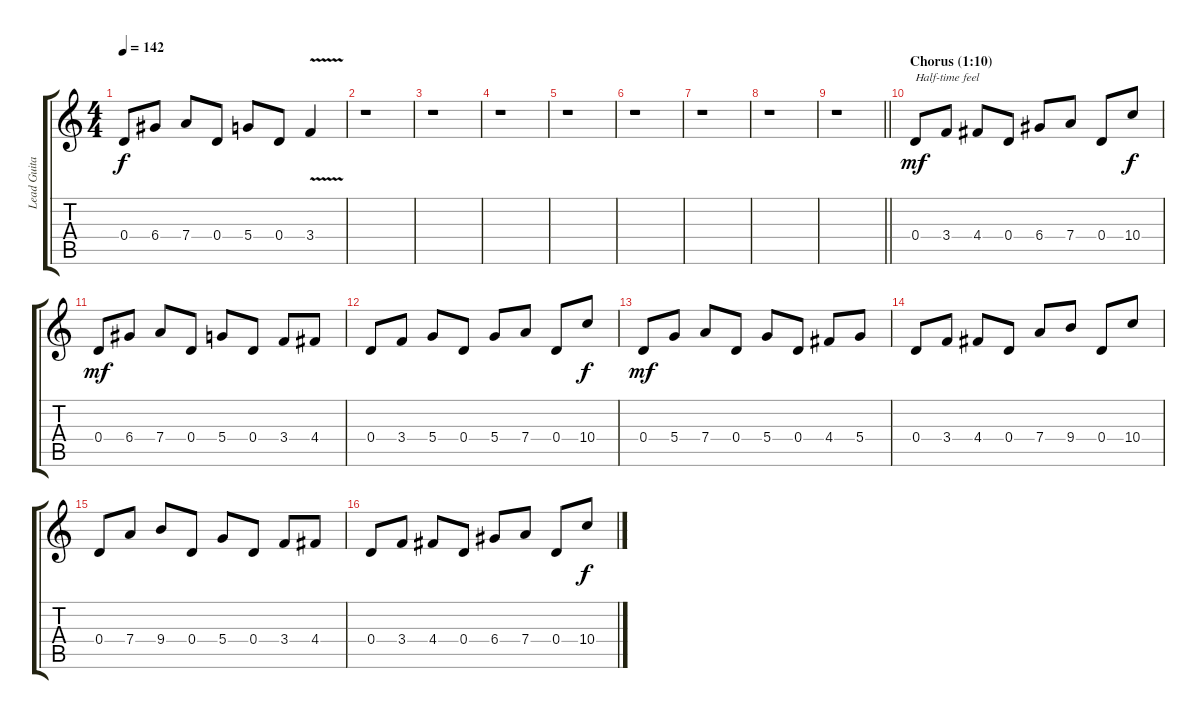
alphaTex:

\track ("Lead Guitar (Slash)  " "Lead Guita") {instrument overdrivenguitar}
\staff {score tabs}
\tuning (E4 B3 G3 D3 A2 D2) {hide}
\ts (4 4)
\tempo 142
\clef g2
\ks c
0.4.8{dy f} 6.4.8 7.4.8 0.4.8 5.4.8 0.4.8 3.4{v}.4 |
r.1 |
r.1 |
r.1 |
r.1 |
r.1 |
r.1 |
r.1 |
\barLineRight lightlight
r.1 |
\section ("" "Chorus (1:10)")
0.4.8{txt "Half-time feel" dy mf} 3.4.8 4.4.8 0.4.8 6.4.8 7.4.8 0.4.8 10.4.8{dy f} |
0.4.8{dy mf} 6.4.8 7.4.8 0.4.8 5.4.8 0.4.8 3.4.8 4.4.8 |
0.4.8 3.4.8 5.4.8 0.4.8 5.4.8 7.4.8 0.4.8 10.4.8{dy f} |
0.4.8{dy mf} 5.4.8 7.4.8 0.4.8 5.4.8 0.4.8 4.4.8 5.4.8 |
0.4.8 3.4.8 4.4.8 0.4.8 7.4.8 9.4.8 0.4.8 10.4.8 |
0.4.8 7.4.8 9.4.8 0.4.8 5.4.8 0.4.8 3.4.8 4.4.8 |
0.4.8 3.4.8 4.4.8 0.4.8 6.4.8 7.4.8 0.4.8 10.4.8{dy f}
